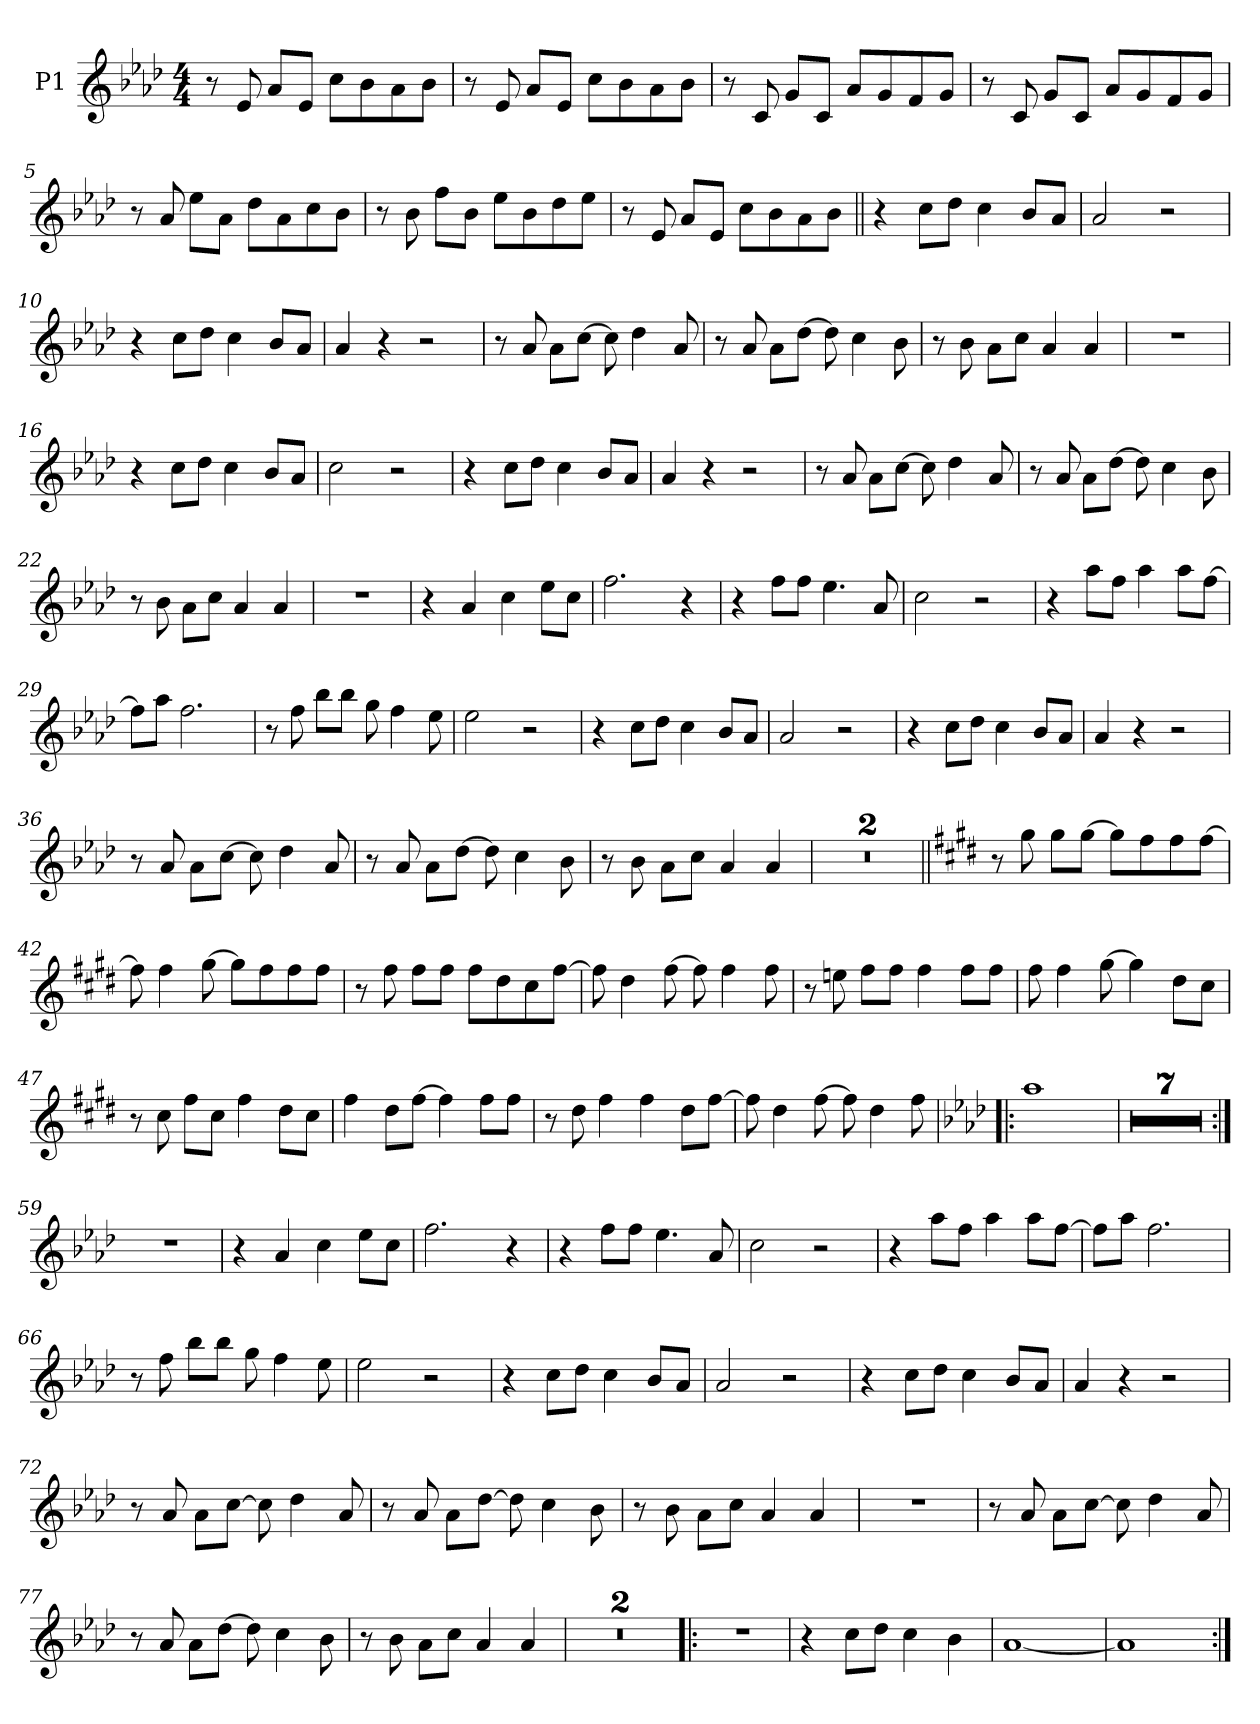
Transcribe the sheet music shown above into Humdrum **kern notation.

**kern
*part1
*staff1
*I"P1
*clefG2
*k[b-e-a-d-]
*A-:
*M4/4
*MM118
=1
8r
8e-/
8a-/L
8e-/J
8cc\L
8b-\
8a-\
8b-\J
=2
8r
8e-/
8a-/L
8e-/J
8cc\L
8b-\
8a-\
8b-\J
=3
8r
8c/
8g/L
8c/J
8a-/L
8g/
8f/
8g/J
=4
8r
8c/
8g/L
8c/J
8a-/L
8g/
8f/
8g/J
!!LO:LB:g=z
=5
8r
8a-/
8ee-\L
8a-\J
8dd-\L
8a-\
8cc\
8b-\J
=6
8r
8b-\
8ff\L
8b-\J
8ee-\L
8b-\
8dd-\
8ee-\J
=7
8r
8e-/
8a-/L
8e-/J
8cc\L
8b-\
8a-\
8b-\J
=8||
4r
8cc\L
8dd-\J
4cc\
8b-/L
8a-/J
=9
2a-/
2r
!!LO:LB:g=z
=10
4r
8cc\L
8dd-\J
4cc\
8b-/L
8a-/J
=11
4a-/
4r
2r
=12
8r
8a-/
8a-\L
[>8cc\J
8cc\]
4dd-\
8a-/
=13
8r
8a-/
8a-\L
[>8dd-\J
8dd-\]
4cc\
8b-\
=14
8r
8b-\
8a-\L
8cc\J
4a-/
4a-/
!!LO:LB:g=z
=15
1r
=16
4r
8cc\L
8dd-\J
4cc\
8b-/L
8a-/J
=17
2cc\
2r
=18
4r
8cc\L
8dd-\J
4cc\
8b-/L
8a-/J
=19
4a-/
4r
2r
=20
8r
8a-/
8a-\L
[>8cc\J
8cc\]
4dd-\
8a-/
!!LO:LB:g=z
=21
8r
8a-/
8a-\L
[>8dd-\J
8dd-\]
4cc\
8b-\
=22
8r
8b-\
8a-\L
8cc\J
4a-/
4a-/
=23
1r
=24
4r
4a-/
4cc\
8ee-\L
8cc\J
=25
2.ff\
4r
=26
4r
8ff\L
8ff\J
4.ee-\
8a-/
!!LO:LB:g=z
=27
2cc\
2r
=28
4r
8aa-\L
8ff\J
4aa-\
8aa-\L
[>8ff\J
=29
8ff\L]
8aa-\J
2.ff\
=30
8r
8ff\
8bb-\L
8bb-\J
8gg\
4ff\
8ee-\
=31
2ee-\
2r
=32
4r
8cc\L
8dd-\J
4cc\
8b-/L
8a-/J
!!LO:LB:g=z
=33
2a-/
2r
=34
4r
8cc\L
8dd-\J
4cc\
8b-/L
8a-/J
=35
4a-/
4r
2r
=36
8r
8a-/
8a-\L
[>8cc\J
8cc\]
4dd-\
8a-/
=37
8r
8a-/
8a-\L
[>8dd-\J
8dd-\]
4cc\
8b-\
!!LO:LB:g=z
=38
8r
8b-\
8a-\L
8cc\J
4a-/
4a-/
=39
1r
=40
1r
=41||
*k[f#c#g#d#]
*E:
8r
8gg#\
8gg#\L
[>8gg#\J
8gg#\L]
8ff#\
8ff#\
[>8ff#\J
=42
8ff#\]
4ff#\
[>8gg#\
8gg#\L]
8ff#\
8ff#\
8ff#\J
!!LO:LB:g=z
=43
8r
8ff#\
8ff#\L
8ff#\J
8ff#\L
8dd#\
8cc#\
[>8ff#\J
=44
8ff#\]
4dd#\
[>8ff#\
8ff#\]
4ff#\
8ff#\
=45
8r
8een\
8ff#\L
8ff#\J
4ff#\
8ff#\L
8ff#\J
=46
8ff#\
4ff#\
[>8gg#\
4gg#\]
8dd#\L
8cc#\J
=47
8r
8cc#\
8ff#\L
8cc#\J
4ff#\
8dd#\L
8cc#\J
!!LO:LB:g=z
=48
4ff#\
8dd#\L
[>8ff#\J
4ff#\]
8ff#\L
8ff#\J
=49
8r
8dd#\
4ff#\
4ff#\
8dd#\L
[>8ff#\J
=50
8ff#\]
4dd#\
[>8ff#\
8ff#\]
4dd#\
8ff#\
=51!|:
*k[b-e-a-d-]
*A-:
1aa-
=52
1r
=53
1r
!!LO:PB:g=z
=54
1r
=55
1r
=56
1r
=57
1r
=58
1r
=59:|!
1r
=60
4r
4a-/
4cc\
8ee-\L
8cc\J
=61
2.ff\
4r
!!LO:LB:g=z
=62
4r
8ff\L
8ff\J
4.ee-\
8a-/
=63
2cc\
2r
=64
4r
8aa-\L
8ff\J
4aa-\
8aa-\L
[>8ff\J
=65
8ff\L]
8aa-\J
2.ff\
=66
8r
8ff\
8bb-\L
8bb-\J
8gg\
4ff\
8ee-\
=67
2ee-\
2r
!!LO:LB:g=z
=68
4r
8cc\L
8dd-\J
4cc\
8b-/L
8a-/J
=69
2a-/
2r
=70
4r
8cc\L
8dd-\J
4cc\
8b-/L
8a-/J
=71
4a-/
4r
2r
=72
8r
8a-/
8a-\L
[>8cc\J
8cc\]
4dd-\
8a-/
!!LO:LB:g=z
=73
8r
8a-/
8a-\L
[>8dd-\J
8dd-\]
4cc\
8b-\
=74
8r
8b-\
8a-\L
8cc\J
4a-/
4a-/
=75
1r
=76
8r
8a-/
8a-\L
[>8cc\J
8cc\]
4dd-\
8a-/
=77
8r
8a-/
8a-\L
[>8dd-\J
8dd-\]
4cc\
8b-\
!!LO:LB:g=z
=78
8r
8b-\
8a-\L
8cc\J
4a-/
4a-/
=79
1r
=80
1r
=81!|:
1r
=82
4r
8cc\L
8dd-\J
4cc\
4b-\
=83
[<1a-
=84
1a-]
=:|!
*-
